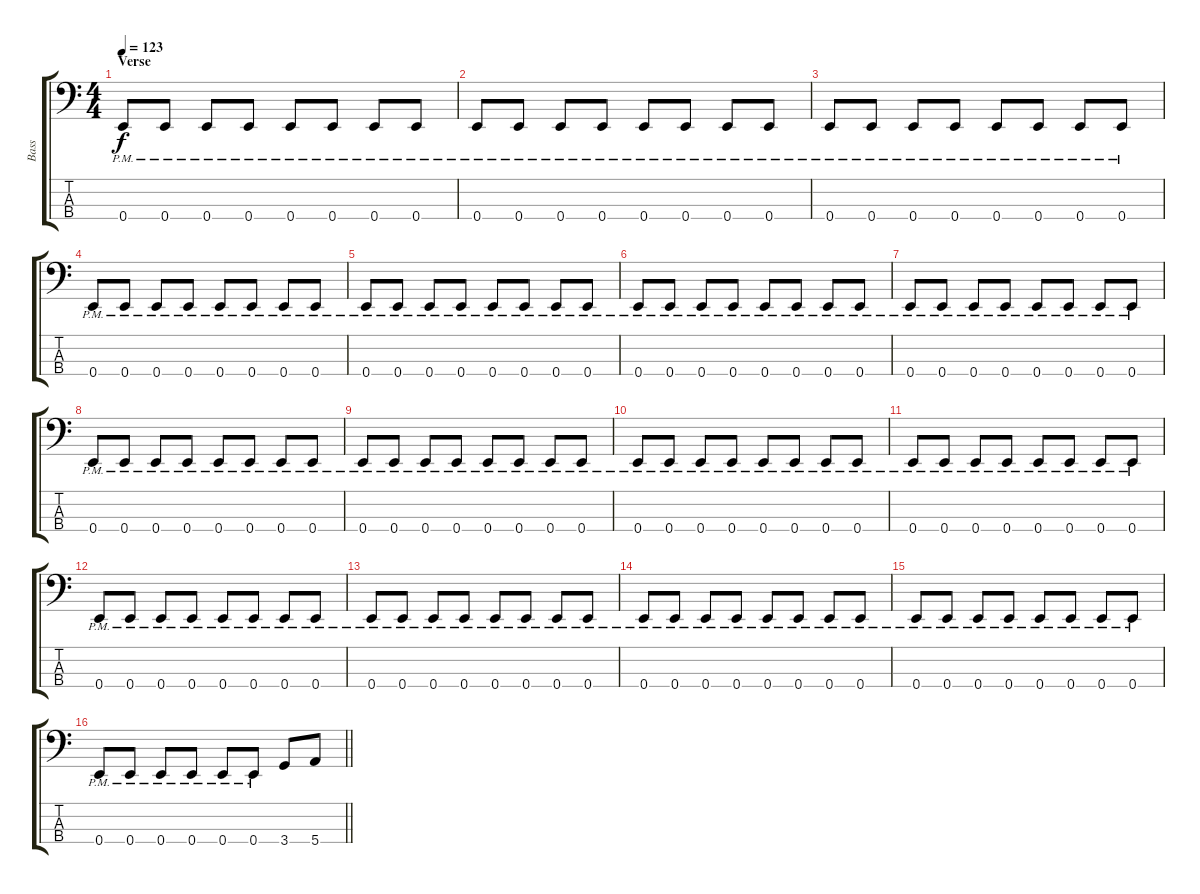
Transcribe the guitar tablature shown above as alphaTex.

\track ("Bass" "Bass") {instrument electricbassfinger}
\staff {score tabs}
\tuning (G2 D2 A1 E1) {hide}
\ts (4 4)
\section ("" "Verse")
\tempo 123
\clef f4
\ks c
0.4{pm}.8{dy f} 0.4{pm}.8 0.4{pm}.8 0.4{pm}.8 0.4{pm}.8 0.4{pm}.8 0.4{pm}.8 0.4{pm}.8 |
0.4{pm}.8 0.4{pm}.8 0.4{pm}.8 0.4{pm}.8 0.4{pm}.8 0.4{pm}.8 0.4{pm}.8 0.4{pm}.8 |
0.4{pm}.8 0.4{pm}.8 0.4{pm}.8 0.4{pm}.8 0.4{pm}.8 0.4{pm}.8 0.4{pm}.8 0.4{pm}.8 |
0.4{pm}.8 0.4{pm}.8 0.4{pm}.8 0.4{pm}.8 0.4{pm}.8 0.4{pm}.8 0.4{pm}.8 0.4{pm}.8 |
0.4{pm}.8 0.4{pm}.8 0.4{pm}.8 0.4{pm}.8 0.4{pm}.8 0.4{pm}.8 0.4{pm}.8 0.4{pm}.8 |
0.4{pm}.8 0.4{pm}.8 0.4{pm}.8 0.4{pm}.8 0.4{pm}.8 0.4{pm}.8 0.4{pm}.8 0.4{pm}.8 |
0.4{pm}.8 0.4{pm}.8 0.4{pm}.8 0.4{pm}.8 0.4{pm}.8 0.4{pm}.8 0.4{pm}.8 0.4{pm}.8 |
0.4{pm}.8 0.4{pm}.8 0.4{pm}.8 0.4{pm}.8 0.4{pm}.8 0.4{pm}.8 0.4{pm}.8 0.4{pm}.8 |
0.4{pm}.8 0.4{pm}.8 0.4{pm}.8 0.4{pm}.8 0.4{pm}.8 0.4{pm}.8 0.4{pm}.8 0.4{pm}.8 |
0.4{pm}.8 0.4{pm}.8 0.4{pm}.8 0.4{pm}.8 0.4{pm}.8 0.4{pm}.8 0.4{pm}.8 0.4{pm}.8 |
0.4{pm}.8 0.4{pm}.8 0.4{pm}.8 0.4{pm}.8 0.4{pm}.8 0.4{pm}.8 0.4{pm}.8 0.4{pm}.8 |
0.4{pm}.8 0.4{pm}.8 0.4{pm}.8 0.4{pm}.8 0.4{pm}.8 0.4{pm}.8 0.4{pm}.8 0.4{pm}.8 |
0.4{pm}.8 0.4{pm}.8 0.4{pm}.8 0.4{pm}.8 0.4{pm}.8 0.4{pm}.8 0.4{pm}.8 0.4{pm}.8 |
0.4{pm}.8 0.4{pm}.8 0.4{pm}.8 0.4{pm}.8 0.4{pm}.8 0.4{pm}.8 0.4{pm}.8 0.4{pm}.8 |
0.4{pm}.8 0.4{pm}.8 0.4{pm}.8 0.4{pm}.8 0.4{pm}.8 0.4{pm}.8 0.4{pm}.8 0.4{pm}.8 |
\barLineRight lightlight
0.4{pm}.8 0.4{pm}.8 0.4{pm}.8 0.4{pm}.8 0.4{pm}.8 0.4{pm}.8 3.4.8 5.4.8
